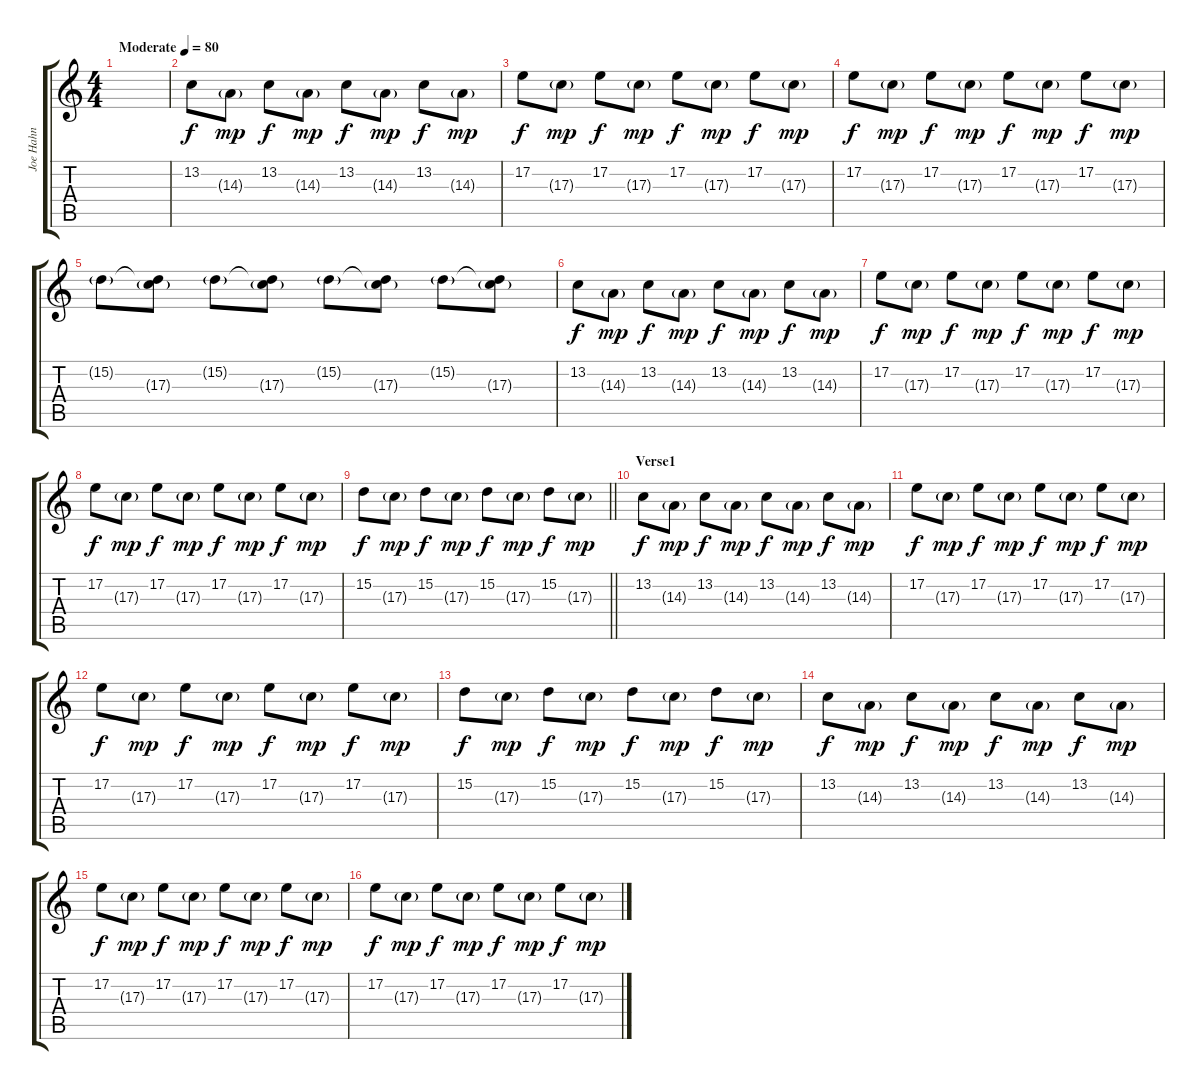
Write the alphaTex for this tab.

\track ("Joe Hahn" "Joe Hahn") {instrument piccolo}
\staff {score tabs}
\tuning (E4 B3 G3 D3 A2 E2) {hide}
\ts (4 4)
\tempo (80 "Moderate")
\clef g2
\ks c
|
13.2.8{volume 4} 14.3{g}.8{dy mp} 13.2.8{dy f} 14.3{g}.8{dy mp} 13.2.8{dy f} 14.3{g}.8{dy mp} 13.2.8{dy f} 14.3{g}.8{dy mp} |
17.2.8{dy f} 17.3{g}.8{dy mp} 17.2.8{dy f} 17.3{g}.8{dy mp} 17.2.8{dy f} 17.3{g}.8{dy mp} 17.2.8{dy f} 17.3{g}.8{dy mp} |
17.2.8{dy f} 17.3{g}.8{dy mp} 17.2.8{dy f} 17.3{g}.8{dy mp} 17.2.8{dy f} 17.3{g}.8{dy mp} 17.2.8{dy f} 17.3{g}.8{dy mp} |
15.2{g}.8 (15.2{t} 17.3{g}).8 15.2{g}.8 (15.2{t} 17.3{g}).8 15.2{g}.8 (15.2{t} 17.3{g}).8 15.2{g}.8 (15.2{t} 17.3{g}).8 |
13.2.8{dy f volume 7} 14.3{g}.8{dy mp} 13.2.8{dy f} 14.3{g}.8{dy mp} 13.2.8{dy f} 14.3{g}.8{dy mp} 13.2.8{dy f} 14.3{g}.8{dy mp} |
17.2.8{dy f volume 10} 17.3{g}.8{dy mp} 17.2.8{dy f} 17.3{g}.8{dy mp} 17.2.8{dy f} 17.3{g}.8{dy mp} 17.2.8{dy f} 17.3{g}.8{dy mp} |
17.2.8{dy f volume 10} 17.3{g}.8{dy mp} 17.2.8{dy f} 17.3{g}.8{dy mp} 17.2.8{dy f} 17.3{g}.8{dy mp} 17.2.8{dy f} 17.3{g}.8{dy mp} |
\barLineRight lightlight
15.2.8{dy f volume 10} 17.3{g}.8{dy mp} 15.2.8{dy f} 17.3{g}.8{dy mp} 15.2.8{dy f} 17.3{g}.8{dy mp} 15.2.8{dy f} 17.3{g}.8{dy mp} |
\section ("" "Verse1")
13.2.8{dy f volume 7} 14.3{g}.8{dy mp} 13.2.8{dy f} 14.3{g}.8{dy mp} 13.2.8{dy f} 14.3{g}.8{dy mp} 13.2.8{dy f} 14.3{g}.8{dy mp} |
17.2.8{dy f volume 10} 17.3{g}.8{dy mp} 17.2.8{dy f} 17.3{g}.8{dy mp} 17.2.8{dy f} 17.3{g}.8{dy mp} 17.2.8{dy f} 17.3{g}.8{dy mp} |
17.2.8{dy f volume 10} 17.3{g}.8{dy mp} 17.2.8{dy f} 17.3{g}.8{dy mp} 17.2.8{dy f} 17.3{g}.8{dy mp} 17.2.8{dy f} 17.3{g}.8{dy mp} |
15.2.8{dy f volume 10} 17.3{g}.8{dy mp} 15.2.8{dy f} 17.3{g}.8{dy mp} 15.2.8{dy f} 17.3{g}.8{dy mp} 15.2.8{dy f} 17.3{g}.8{dy mp} |
13.2.8{dy f volume 10} 14.3{g}.8{dy mp} 13.2.8{dy f} 14.3{g}.8{dy mp} 13.2.8{dy f} 14.3{g}.8{dy mp} 13.2.8{dy f} 14.3{g}.8{dy mp} |
17.2.8{dy f volume 10} 17.3{g}.8{dy mp} 17.2.8{dy f} 17.3{g}.8{dy mp} 17.2.8{dy f} 17.3{g}.8{dy mp} 17.2.8{dy f} 17.3{g}.8{dy mp} |
17.2.8{dy f volume 10} 17.3{g}.8{dy mp} 17.2.8{dy f} 17.3{g}.8{dy mp} 17.2.8{dy f} 17.3{g}.8{dy mp} 17.2.8{dy f} 17.3{g}.8{dy mp}
